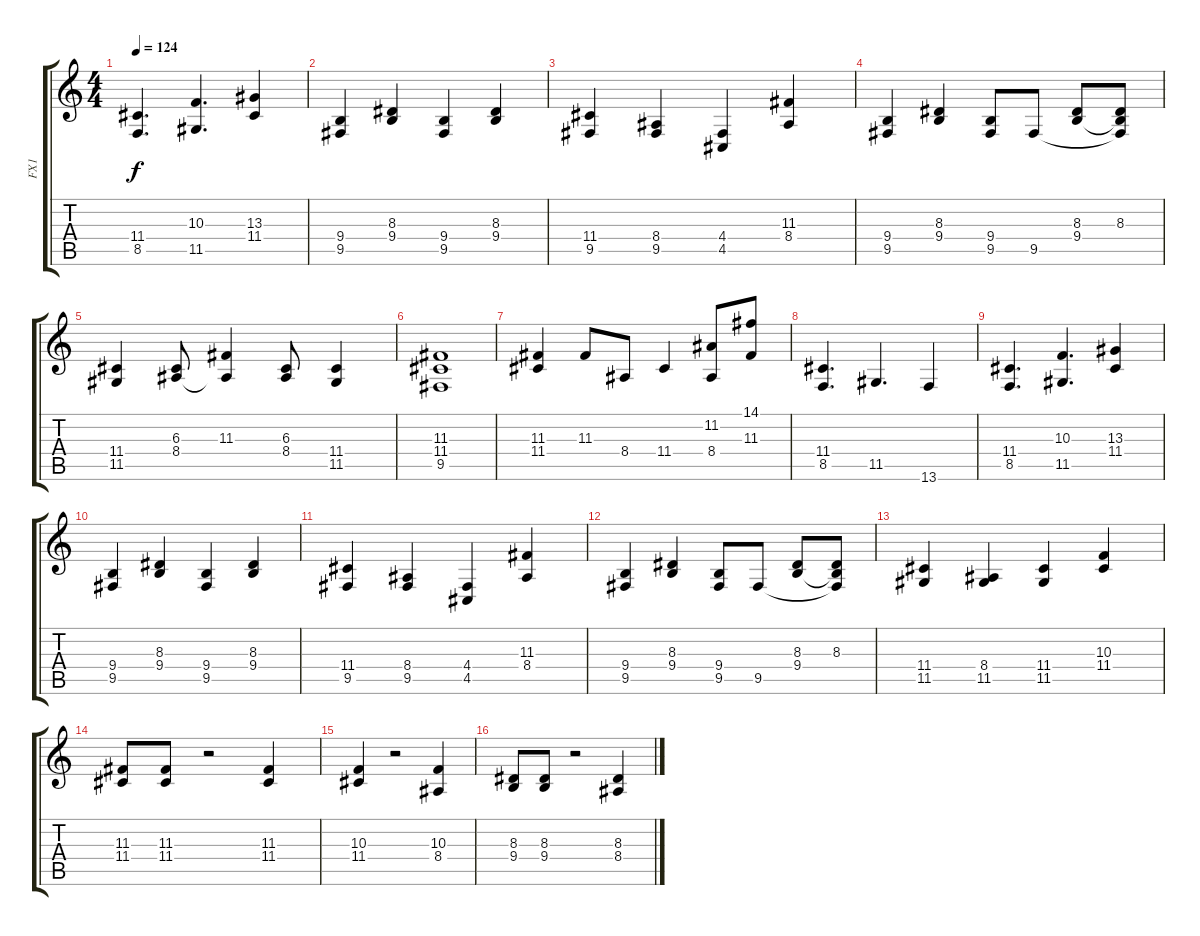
\track ("FX1" "FX1") {instrument brightacousticpiano}
\staff {score tabs}
\tuning (E4 B3 G3 D3 A2 E2) {hide}
\ts (4 4)
\tempo 124
\clef g2
\ks c
(11.4 8.5).4{d dy f} (10.3 11.5).4{d} (13.3 11.4).4 |
(9.4 9.5).4 (8.3 9.4).4 (9.4 9.5).4 (8.3 9.4).4 |
(11.4 9.5).4 (8.4 9.5).4 (4.4 4.5).4 (11.3 8.4).4 |
(9.4 9.5).4 (8.3 9.4).4 (9.4 9.5).8 9.5.8 (8.3 9.4).8 (8.3 9.4{t} 9.5{t}).8 |
(11.4 11.5).4 (6.3 8.4).8 (11.3 8.4{t}).4 (6.3 8.4).8 (11.4 11.5).4 |
(11.3 11.4 9.5).1 |
(11.3 11.4).4 11.3.8 8.4.8 11.4.4 (11.2 8.4).8 (14.1 11.3).8 |
(11.4 8.5).4{d} 11.5.4{d} 13.6.4 |
(11.4 8.5).4{d} (10.3 11.5).4{d} (13.3 11.4).4 |
(9.4 9.5).4 (8.3 9.4).4 (9.4 9.5).4 (8.3 9.4).4 |
(11.4 9.5).4 (8.4 9.5).4 (4.4 4.5).4 (11.3 8.4).4 |
(9.4 9.5).4 (8.3 9.4).4 (9.4 9.5).8 9.5.8 (8.3 9.4).8 (8.3 9.4{t} 9.5{t}).8 |
(11.4 11.5).4 (8.4 11.5).4 (11.4 11.5).4 (10.3 11.4).4 |
(11.3 11.4).8 (11.3 11.4).8 r.2 (11.3 11.4).4 |
(10.3 11.4).4 r.2 (10.3 8.4).4 |
(8.3 9.4).8 (8.3 9.4).8 r.2 (8.3 8.4).4
